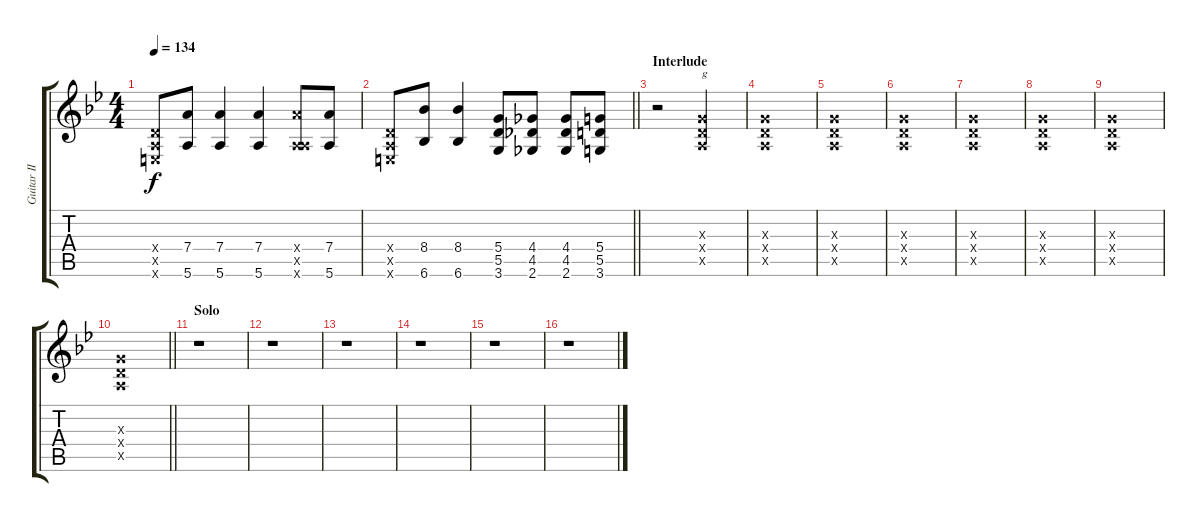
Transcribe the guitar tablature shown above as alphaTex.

\track ("Guitar II" "Guitar II") {instrument distortionguitar}
\staff {score tabs}
\tuning (E4 B3 G3 D3 A2 E2) {hide}
\ts (4 4)
\tempo 134
\clef g2
\ks gminor
(0.4{x} 0.5{x} 0.6{x}).8{dy f} (7.4 5.6).8 (7.4 5.6).4 (7.4 5.6).4 (7.4{x} 0.5{x} 5.6{x}).8 (7.4 5.6).8 |
\barLineRight lightlight
(0.4{x} 0.5{x} 0.6{x}).8 (8.4 6.6).8 (8.4 6.6).4 (5.4 5.5 3.6).8 (4.4 4.5 2.6).8 (4.4 4.5 2.6).8 (5.4 5.5 3.6).8 |
\section ("" "Interlude")
r.2 (0.3{x} 0.4{x} 0.5{x}).2{txt "g"} |
(0.3{x} 0.4{x} 0.5{x}).1 |
(0.3{x} 0.4{x} 0.5{x}).1 |
(0.3{x} 0.4{x} 0.5{x}).1 |
(0.3{x} 0.4{x} 0.5{x}).1 |
(0.3{x} 0.4{x} 0.5{x}).1 |
(0.3{x} 0.4{x} 0.5{x}).1 |
\barLineRight lightlight
(0.3{x} 0.4{x} 0.5{x}).1 |
\section ("" "Solo")
r.1 |
r.1 |
r.1 |
r.1 |
r.1 |
r.1
